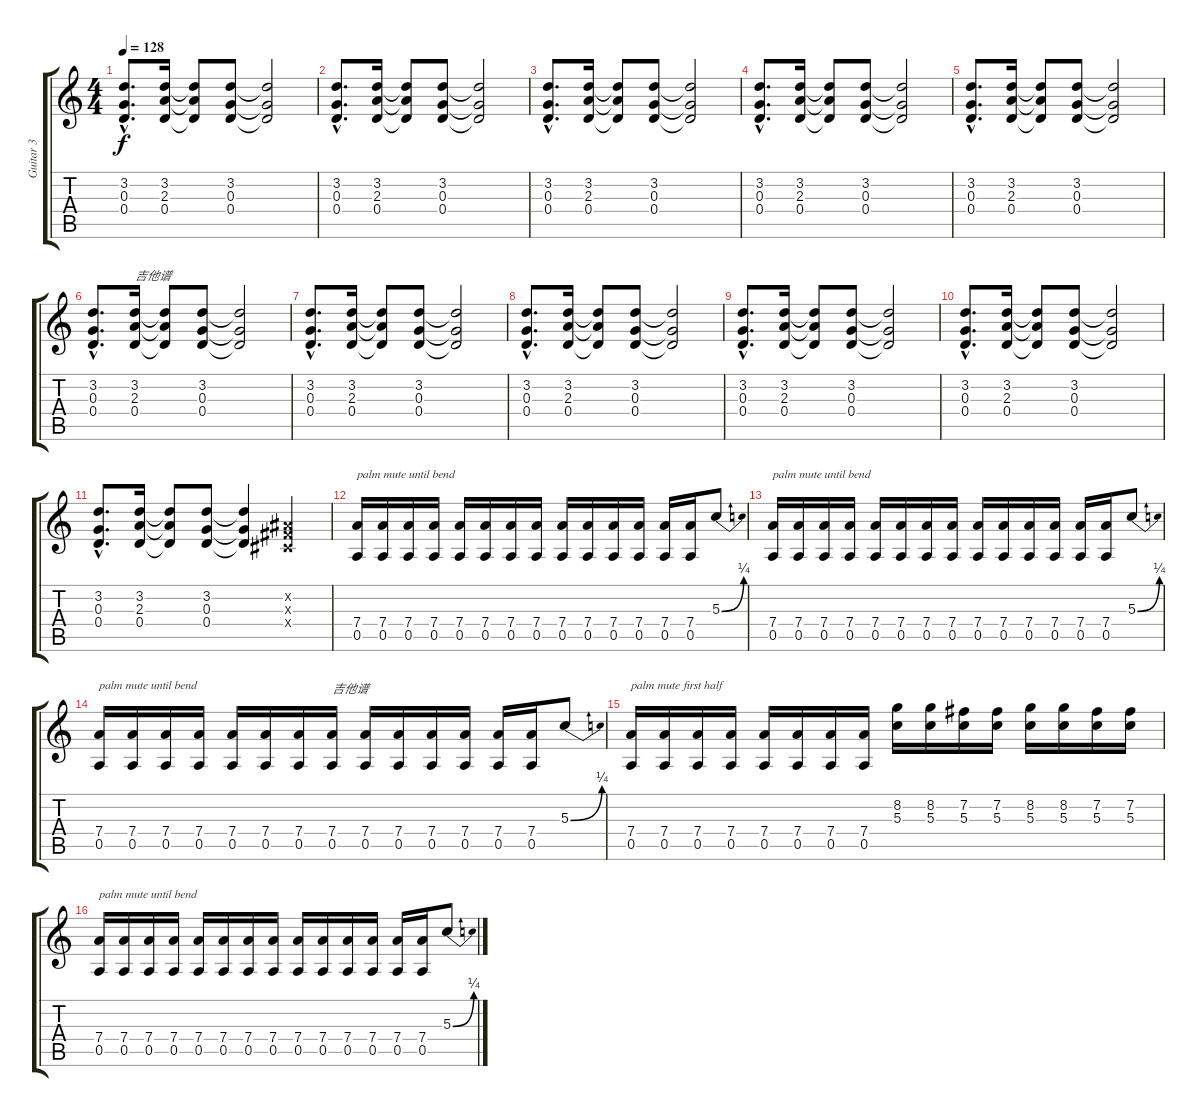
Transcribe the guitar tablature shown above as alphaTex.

\track ("Guitar 3" "Guitar 3") {instrument overdrivenguitar}
\staff {score tabs}
\tuning (E4 B3 G3 D3 A2 E2) {hide}
\ts (4 4)
\tempo 128
\clef g2
\ks c
(3.2{hac} 0.3{hac} 0.4{hac}).8{d dy f} (3.2 2.3 0.4).16 (3.2{t} 2.3{t} 0.4{t}).8 (3.2 0.3 0.4).8 (3.2{t} 0.3{t} 0.4{t}).2 |
(3.2{hac} 0.3{hac} 0.4{hac}).8{d} (3.2 2.3 0.4).16 (3.2{t} 2.3{t} 0.4{t}).8 (3.2 0.3 0.4).8 (3.2{t} 0.3{t} 0.4{t}).2 |
(3.2{hac} 0.3{hac} 0.4{hac}).8{d} (3.2 2.3 0.4).16 (3.2{t} 2.3{t} 0.4{t}).8 (3.2 0.3 0.4).8 (3.2{t} 0.3{t} 0.4{t}).2 |
(3.2{hac} 0.3{hac} 0.4{hac}).8{d} (3.2 2.3 0.4).16 (3.2{t} 2.3{t} 0.4{t}).8 (3.2 0.3 0.4).8 (3.2{t} 0.3{t} 0.4{t}).2 |
(3.2{hac} 0.3{hac} 0.4{hac}).8{d} (3.2 2.3 0.4).16 (3.2{t} 2.3{t} 0.4{t}).8 (3.2 0.3 0.4).8 (3.2{t} 0.3{t} 0.4{t}).2 |
(3.2{hac} 0.3{hac} 0.4{hac}).8{d} (3.2 2.3 0.4).16{txt "吉他谱"} (3.2{t} 2.3{t} 0.4{t}).8 (3.2 0.3 0.4).8 (3.2{t} 0.3{t} 0.4{t}).2 |
(3.2{hac} 0.3{hac} 0.4{hac}).8{d} (3.2 2.3 0.4).16 (3.2{t} 2.3{t} 0.4{t}).8 (3.2 0.3 0.4).8 (3.2{t} 0.3{t} 0.4{t}).2 |
(3.2{hac} 0.3{hac} 0.4{hac}).8{d} (3.2 2.3 0.4).16 (3.2{t} 2.3{t} 0.4{t}).8 (3.2 0.3 0.4).8 (3.2{t} 0.3{t} 0.4{t}).2 |
(3.2{hac} 0.3{hac} 0.4{hac}).8{d} (3.2 2.3 0.4).16 (3.2{t} 2.3{t} 0.4{t}).8 (3.2 0.3 0.4).8 (3.2{t} 0.3{t} 0.4{t}).2 |
(3.2{hac} 0.3{hac} 0.4{hac}).8{d} (3.2 2.3 0.4).16 (3.2{t} 2.3{t} 0.4{t}).8 (3.2 0.3 0.4).8 (3.2{t} 0.3{t} 0.4{t}).2 |
(3.2{hac} 0.3{hac} 0.4{hac}).8{d} (3.2 2.3 0.4).16 (3.2{t} 2.3{t} 0.4{t}).8 (3.2 0.3 0.4).8 (3.2{t} 0.3{t} 0.4{t}).4 (-1.2{x} -1.3{x} -1.4{x}).4 |
(7.4 0.5).16{txt "palm mute until bend"} (7.4 0.5).16 (7.4 0.5).16 (7.4 0.5).16 (7.4 0.5).16 (7.4 0.5).16 (7.4 0.5).16 (7.4 0.5).16 (7.4 0.5).16 (7.4 0.5).16 (7.4 0.5).16 (7.4 0.5).16 (7.4 0.5).16 (7.4 0.5).16 5.3{be (bend 0 0 60 1)}.8 |
(7.4 0.5).16{txt "palm mute until bend"} (7.4 0.5).16 (7.4 0.5).16 (7.4 0.5).16 (7.4 0.5).16 (7.4 0.5).16 (7.4 0.5).16 (7.4 0.5).16 (7.4 0.5).16 (7.4 0.5).16 (7.4 0.5).16 (7.4 0.5).16 (7.4 0.5).16 (7.4 0.5).16 5.3{be (bend 0 0 60 1)}.8 |
(7.4 0.5).16{txt "palm mute until bend"} (7.4 0.5).16 (7.4 0.5).16 (7.4 0.5).16 (7.4 0.5).16 (7.4 0.5).16 (7.4 0.5).16 (7.4 0.5).16{txt "吉他谱"} (7.4 0.5).16 (7.4 0.5).16 (7.4 0.5).16 (7.4 0.5).16 (7.4 0.5).16 (7.4 0.5).16 5.3{be (bend 0 0 60 1)}.8 |
(7.4 0.5).16{txt "palm mute first half"} (7.4 0.5).16 (7.4 0.5).16 (7.4 0.5).16 (7.4 0.5).16 (7.4 0.5).16 (7.4 0.5).16 (7.4 0.5).16 (8.2 5.3).16 (8.2 5.3).16 (7.2 5.3).16 (7.2 5.3).16 (8.2 5.3).16 (8.2 5.3).16 (7.2 5.3).16 (7.2 5.3).16 |
(7.4 0.5).16{txt "palm mute until bend"} (7.4 0.5).16 (7.4 0.5).16 (7.4 0.5).16 (7.4 0.5).16 (7.4 0.5).16 (7.4 0.5).16 (7.4 0.5).16 (7.4 0.5).16 (7.4 0.5).16 (7.4 0.5).16 (7.4 0.5).16 (7.4 0.5).16 (7.4 0.5).16 5.3{be (bend 0 0 60 1)}.8
